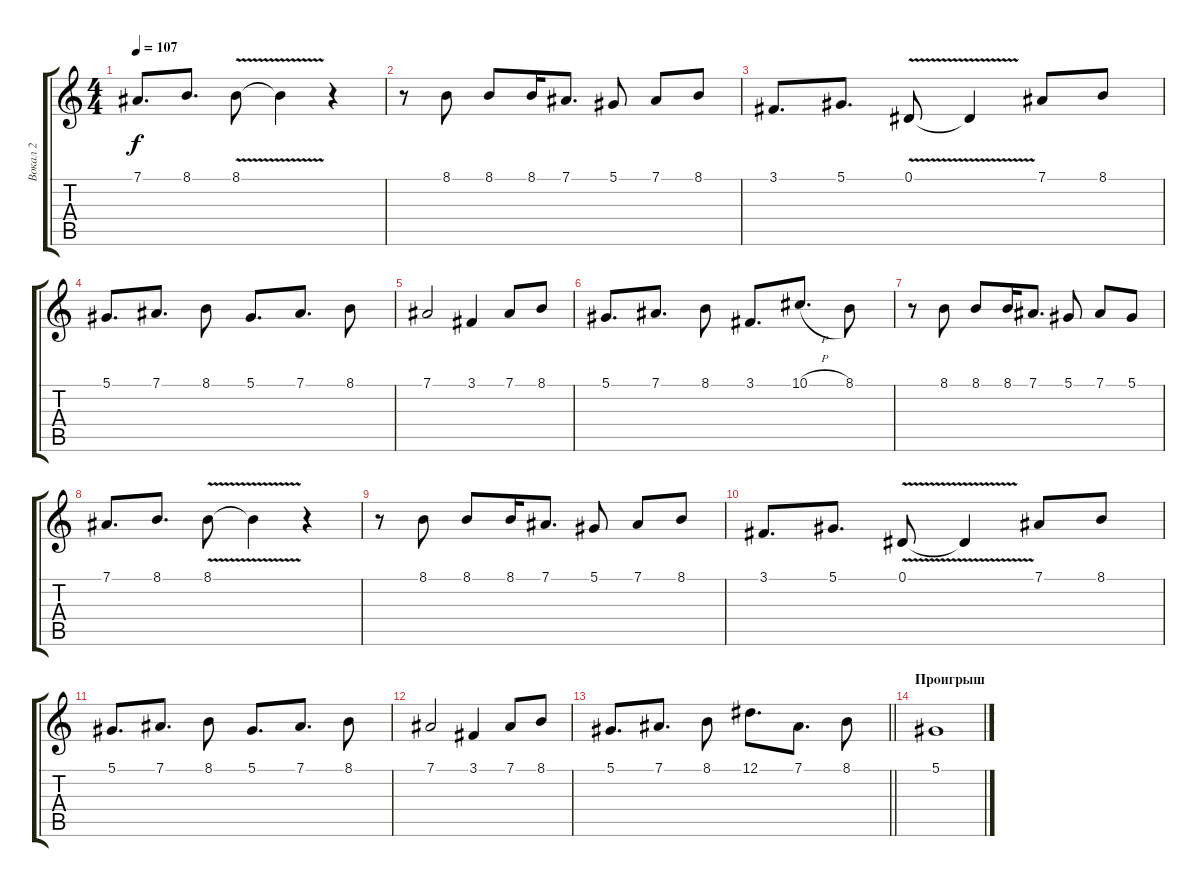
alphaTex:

\track ("Вокал 2" "Вокал 2") {instrument flute}
\staff {score tabs}
\tuning (Eb4 Bb3 Gb3 Db3 Ab2 Eb2) {hide}
\ts (4 4)
\tempo 107
\clef g2
\ks c
7.1.8{d dy f} 8.1.8{d} 8.1{v}.8 8.1{t}.4 r.4 |
r.8 8.1.8 8.1.8 8.1.16 7.1.8{d} 5.1.8 7.1.8 8.1.8 |
3.1.8{d} 5.1.8{d} 0.1{v}.8 0.1{t}.4 7.1.8 8.1.8 |
5.1.8{d} 7.1.8{d} 8.1.8 5.1.8{d} 7.1.8{d} 8.1.8 |
7.1.2 3.1.4 7.1.8 8.1.8 |
5.1.8{d} 7.1.8{d} 8.1.8 3.1.8{d} 10.1{h}.8{d} 8.1.8 |
r.8 8.1.8 8.1.8 8.1.16 7.1.8{d} 5.1.8 7.1.8 5.1.8 |
7.1.8{d} 8.1.8{d} 8.1{v}.8 8.1{t}.4 r.4 |
r.8 8.1.8 8.1.8 8.1.16 7.1.8{d} 5.1.8 7.1.8 8.1.8 |
3.1.8{d} 5.1.8{d} 0.1{v}.8 0.1{t}.4 7.1.8 8.1.8 |
5.1.8{d} 7.1.8{d} 8.1.8 5.1.8{d} 7.1.8{d} 8.1.8 |
7.1.2 3.1.4 7.1.8 8.1.8 |
\barLineRight lightlight
5.1.8{d} 7.1.8{d} 8.1.8 12.1.8{d} 7.1.8{d} 8.1.8 |
\section ("" "Проигрыш")
5.1.1
